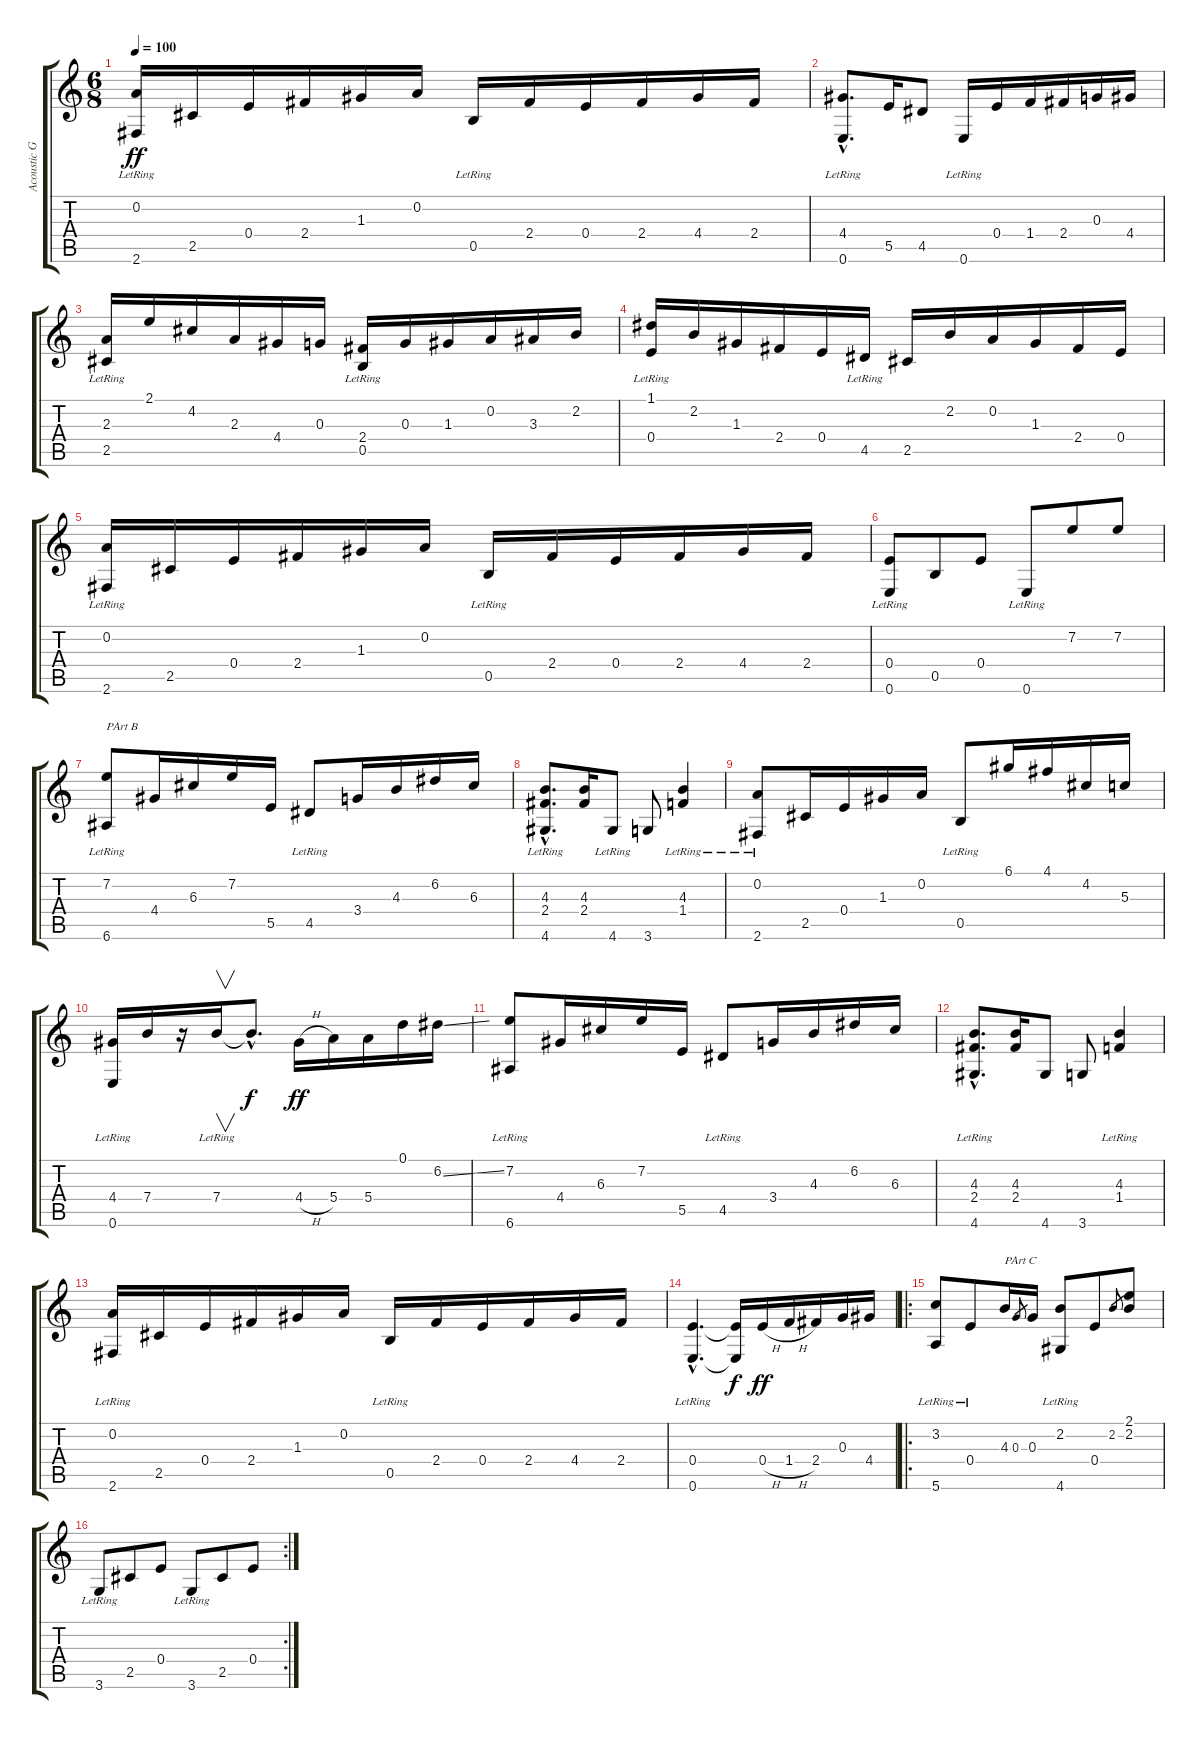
\track ("Acoustic Guitar" "Acoustic G") {instrument acousticguitarsteel}
\staff {score tabs}
\tuning (D4 A3 G3 E3 B2 E2) {hide}
\ts (6 8)
\tempo 100
\clef g2
\ks c
(0.2 2.6{lr}).16{dy ff} 2.5.16 0.4.16 2.4.16 1.3.16 0.2.16 0.5{lr}.16 2.4.16 0.4.16 2.4.16 4.4.16 2.4.16 |
(4.4{hac} 0.6{hac lr}).8{d} 5.5.16 4.5.8 0.6{lr}.16 0.4.16 1.4.16 2.4.16 0.3.16 4.4.16 |
(2.3 2.5{lr}).16 2.1.16 4.2.16 2.3.16 4.4.16 0.3.16 (2.4 0.5{lr}).16 0.3.16 1.3.16 0.2.16 3.3.16 2.2.16 |
(1.1 0.4{lr}).16 2.2.16 1.3.16 2.4.16 0.4.16 4.5{lr}.16 2.5.16 2.2.16 0.2.16 1.3.16 2.4.16 0.4.16 |
(0.2 2.6{lr}).16 2.5.16 0.4.16 2.4.16 1.3.16 0.2.16 0.5{lr}.16 2.4.16 0.4.16 2.4.16 4.4.16 2.4.16 |
(0.4 0.6{lr}).8 0.5.8 0.4.8 0.6{lr}.8 7.2.8 7.2.8 |
(7.2 6.6{lr}).8{txt "PArt B"} 4.4.16 6.3.16 7.2.16 5.5.16 4.5{lr}.8 3.4.16 4.3.16 6.2.16 6.3.16 |
(4.3{hac} 2.4{hac} 4.6{hac lr}).8{d} (4.3 2.4).16 4.6{lr}.8 3.6.8 (4.3 1.4{lr}).4 |
(0.2 2.6{lr}).8 2.5.16 0.4.16 1.3.16 0.2.16 0.5{lr}.8 6.1.16 4.1.16 4.2.16 5.3.16 |
(4.4 0.6{lr}).16 7.4.16 r.16 7.4{lr}.16{v} 7.4{hac t}.8{d dy f} 4.4{h}.16{dy ff} 5.4.16 5.4.16 0.1.16 6.2{ss}.16 |
(7.2{lr} 6.6{lr}).8 4.4.16 6.3.16 7.2.16 5.5.16 4.5{lr}.8 3.4.16 4.3.16 6.2.16 6.3.16 |
(4.3{hac} 2.4{hac} 4.6{hac lr}).8{d} (4.3 2.4).16 4.6.8 3.6.8 (4.3 1.4{lr}).4 |
(0.2 2.6{lr}).16 2.5.16 0.4.16 2.4.16 1.3.16 0.2.16 0.5{lr}.16 2.4.16 0.4.16 2.4.16 4.4.16 2.4.16 |
(0.4{hac} 0.6{hac lr}).4{d} (0.4{t} 0.6{t}).16{dy f} 0.4{h}.16{dy ff} 1.4{h}.16 2.4.16 0.3.16 4.4.16 |
\ro
(3.2 5.6{lr}).8 0.4{lr}.8 4.3.16{txt "PArt C"} 0.3.8{gr} 0.3.16 (2.2 4.6{lr}).8 0.4.8 2.2.8{gr} (2.1 2.2).8 |
\rc 2
3.6{lr}.8 2.5.8 0.4.8 3.6{lr}.8 2.5.8 0.4.8
